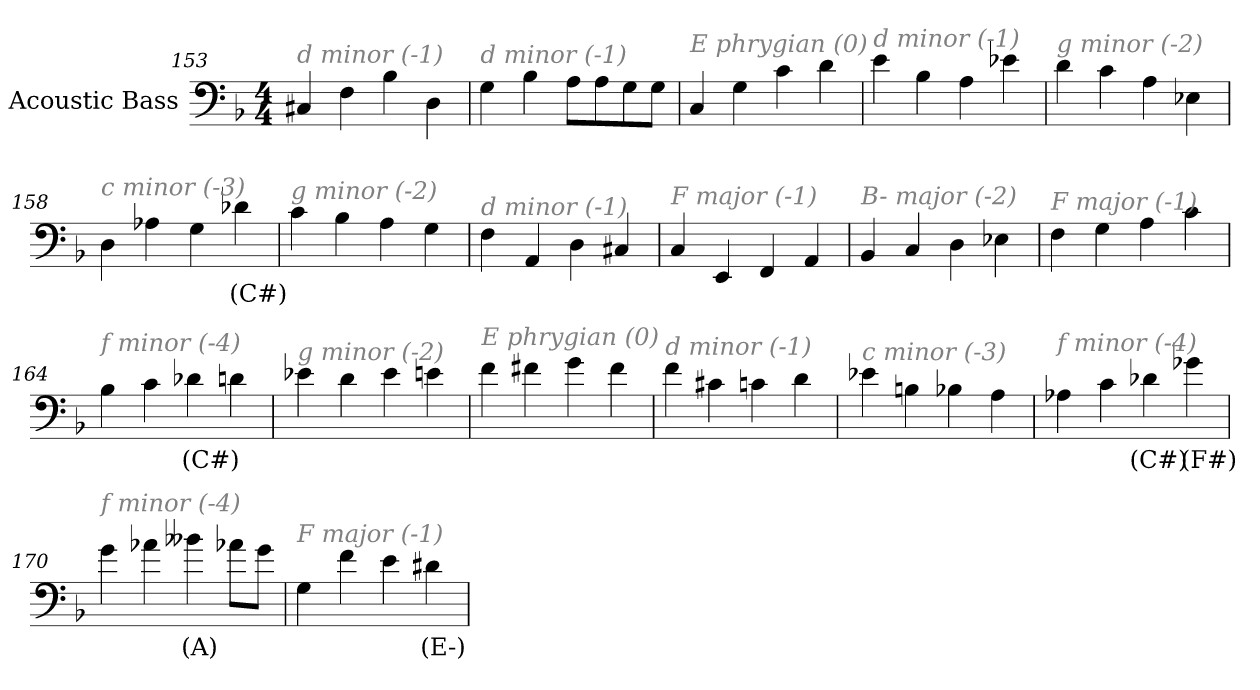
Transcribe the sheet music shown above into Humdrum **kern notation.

**kern	**text
*part1	*part1
*staff1	*staff1
*I"Acoustic Bass	*
*clefF4	*
*ITrd7c12	*
*k[b-]	*
*F:	*
*M4/4	*
=153	=153
!LO:TX:i:color=#808080:t=d minor (-1)	!
4CC#X	.
4FF	.
4BB-	.
4DD	.
=154	=154
!LO:TX:i:color=#808080:t=d minor (-1)	!
4GG	.
4BB-	.
8AAL	.
8AA	.
8GG	.
8GGJ	.
=155	=155
!LO:TX:i:color=#808080:t=E phrygian (0)	!
4CC	.
4GG	.
4C	.
4D	.
=156	=156
!LO:TX:i:color=#808080:t=d minor (-1)	!
4E	.
4BB-	.
4AA	.
4E-X	.
=157	=157
!LO:TX:i:color=#808080:t=g minor (-2)	!
4D	.
4C	.
4AA	.
4EE-X	.
=158	=158
!LO:TX:i:color=#808080:t=c minor (-3)	!
4DD	.
4AA-X	.
4GG	.
4D-Xi	(C#)
=159	=159
!LO:TX:i:color=#808080:t=g minor (-2)	!
4C	.
4BB-	.
4AA	.
4GG	.
=160	=160
!LO:TX:i:color=#808080:t=d minor (-1)	!
4FF	.
4AAA	.
4DD	.
4CC#X	.
=161	=161
!LO:TX:i:color=#808080:t=F major (-1)	!
4CC	.
4EEE	.
4FFF	.
4AAA	.
=162	=162
!LO:TX:i:color=#808080:t=B- major (-2)	!
4BBB-	.
4CC	.
4DD	.
4EE-X	.
=163	=163
!LO:TX:i:color=#808080:t=F major (-1)	!
4FF	.
4GG	.
4AA	.
4C	.
=164	=164
!LO:TX:i:color=#808080:t=f minor (-4)	!
4BB-	.
4C	.
4D-Xi	(C#)
4D	.
=165	=165
!LO:TX:i:color=#808080:t=g minor (-2)	!
4E-X	.
4D	.
4E-	.
4En	.
=166	=166
!LO:TX:i:color=#808080:t=E phrygian (0)	!
4F	.
4F#X	.
4G	.
4F#	.
=167	=167
!LO:TX:i:color=#808080:t=d minor (-1)	!
4F	.
4C#X	.
4Cn	.
4D	.
=168	=168
!LO:TX:i:color=#808080:t=c minor (-3)	!
4E-X	.
4BBn	.
4BB-X	.
4AA	.
=169	=169
!LO:TX:i:color=#808080:t=f minor (-4)	!
4AA-X	.
4C	.
4D-Xi	(C#)
4G-Xi	(F#)
=170	=170
!LO:TX:i:color=#808080:t=f minor (-4)	!
4G	.
4A-X	.
4B--Xj	(A)
8A-XL	.
8GJ	.
=171	=171
!LO:TX:i:color=#808080:t=F major (-1)	!
4GG	.
4F	.
4E	.
4D#Xj	(E-)
=	=
*-	*-
